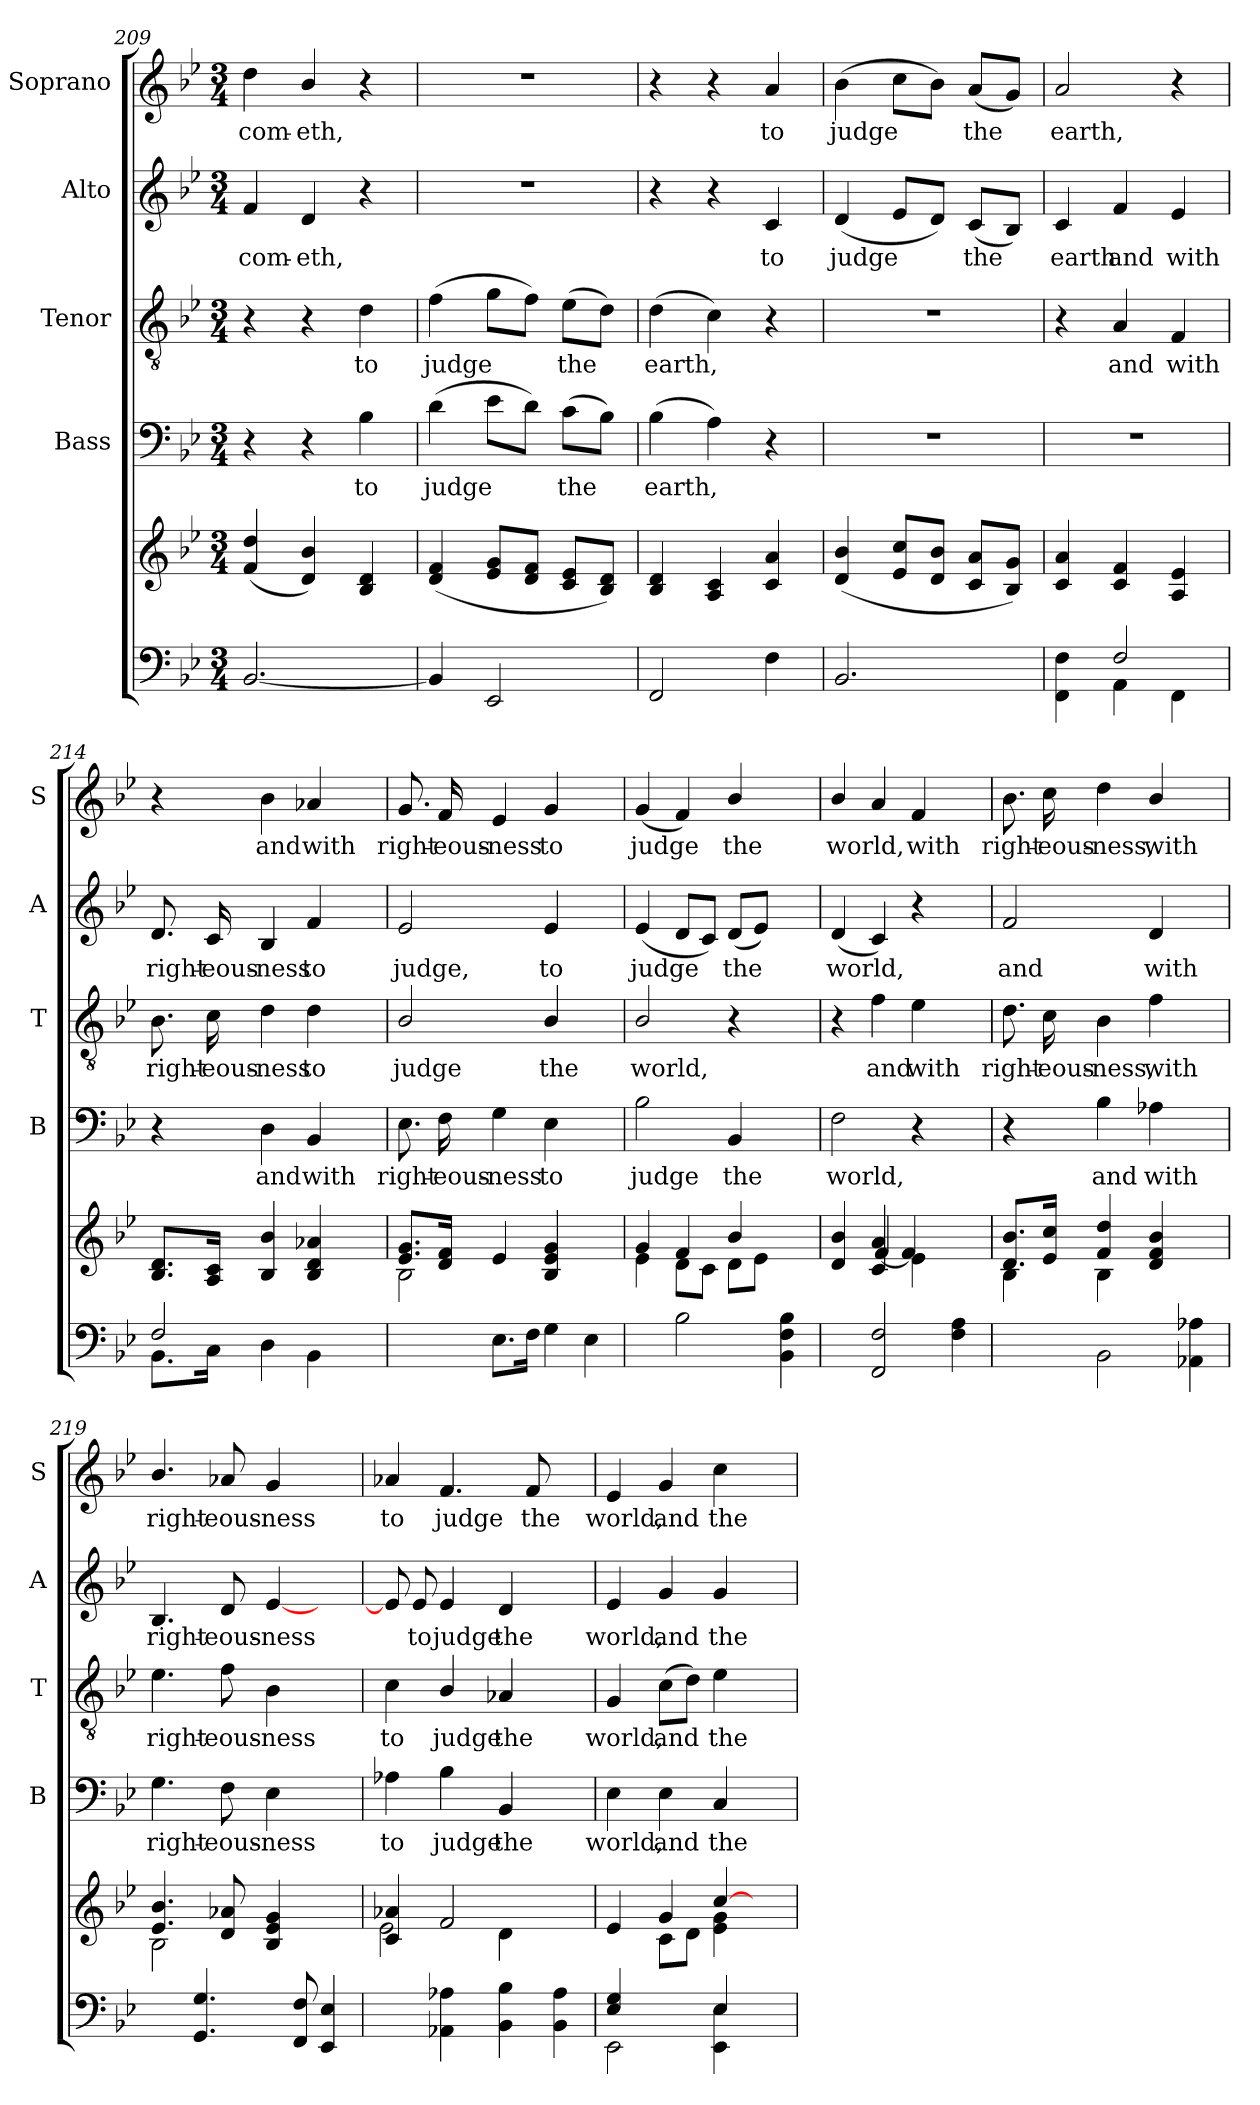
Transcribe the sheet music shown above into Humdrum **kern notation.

**kern	**kern	**kern	**text	**kern	**text	**kern	**text	**kern	**text
*part6	*part5	*part4	*part4	*part3	*part3	*part2	*part2	*part1	*part1
*staff6	*staff5	*staff4	*staff4	*staff3	*staff3	*staff2	*staff2	*staff1	*staff1
*	*	*I"Bass	*	*I"Tenor	*	*I"Alto	*	*I"Soprano	*
*	*	*I'B	*	*I'T	*	*I'A	*	*I'S	*
*clefF4	*clefG2	*clefF4	*	*clefGv2	*	*clefG2	*	*clefG2	*
*k[b-e-]	*k[b-e-]	*k[b-e-]	*	*k[b-e-]	*	*k[b-e-]	*	*k[b-e-]	*
*B-:	*B-:	*B-:	*	*B-:	*	*B-:	*	*B-:	*
*M3/4	*M3/4	*M3/4	*	*M3/4	*	*M3/4	*	*M3/4	*
=209	=209	=209	=209	=209	=209	=209	=209	=209	=209
!	!	!	!	!	!	!	!LO:LY:b	!	!LO:LY:b
[2.BB-/	(<4f/ 4dd/	4r	.	4r	.	4f/	com-	4dd\	com-
!	!	!	!	!	!	!	!LO:LY:b	!	!LO:LY:b
.	4d/ 4b-/)	4r	.	4r	.	4d/	-eth,	4b-/	-eth,
!	!	!	!LO:LY:b	!	!LO:LY:b	!	!	!	!
.	4B-/ 4d/	4B-\	to	4d\	to	4r	.	4r	.
=210	=210	=210	=210	=210	=210	=210	=210	=210	=210
!	!	!	!LO:LY:b	!	!LO:LY:b	!	!	!	!
4BB-/]	(<4d/ 4f/	(>4d\	judge	(>4f\	judge	2.r	.	2.r	.
2EE-/	8e-/ 8g/L	8e-\L	.	8g\L	.	.	.	.	.
.	8d/ 8f/J	8d\J)	.	8f\J)	.	.	.	.	.
!	!	!	!LO:LY:b	!	!LO:LY:b	!	!	!	!
.	8c/ 8e-/L	(>8c\L	the	(>8e-\L	the	.	.	.	.
.	8B-/ 8d/J)	8B-\J)	.	8d\J)	.	.	.	.	.
=211	=211	=211	=211	=211	=211	=211	=211	=211	=211
!	!	!	!LO:LY:b	!	!LO:LY:b	!	!	!	!
2FF/	4B-/ 4d/	(>4B-\	earth,	(>4d\	earth,	4r	.	4r	.
.	4A/ 4c/	4A\)	.	4c\)	.	4r	.	4r	.
!	!	!	!	!	!	!	!LO:LY:b	!	!LO:LY:b
4F\	4c/ 4a/	4r	.	4r	.	4c/	to	4a/	to
=212	=212	=212	=212	=212	=212	=212	=212	=212	=212
!	!	!	!	!	!	!	!LO:LY:b	!	!LO:LY:b
2.BB-/	(<4d/ 4b-/	2.r	.	2.r	.	(<4d/	judge	(>4b-\	judge
.	8e-/ 8cc/L	.	.	.	.	8e-/L	.	8cc\L	.
.	8d/ 8b-/J	.	.	.	.	8d/J)	.	8b-\J)	.
!	!	!	!	!	!	!	!LO:LY:b	!	!LO:LY:b
.	8c/ 8a/L	.	.	.	.	(<8c/L	the	(<8a/L	the
.	8B-/ 8g/J)	.	.	.	.	8B-/J)	.	8g/J)	.
!!LO:PB:g=z
=213	=213	=213	=213	=213	=213	=213	=213	=213	=213
*^	*^	*	*	*	*	*	*	*	*
!	!	!	!	!	!	!	!	!	!LO:LY:b	!	!LO:LY:b
4ryy	4FF\ 4F\	4c/ 4a/	2.ryy	2.r	.	4r	.	4c/	earth	2a/	earth,
!	!	!	!	!	!	!	!LO:LY:b	!	!LO:LY:b	!	!
2F/	4AA\	4c/ 4f/	.	.	.	4A/	and	4f/	and	.	.
!	!	!	!	!	!	!	!LO:LY:b	!	!LO:LY:b	!	!
.	4FF\	4A/ 4e-/	.	.	.	4F/	with	4e-/	with	4r	.
=214	=214	=214	=214	=214	=214	=214	=214	=214	=214	=214	=214
!	!	!	!	!	!	!	!LO:LY:b	!	!LO:LY:b	!	!
2F/	8.BB-\L	8.B-/ 8.d/L	2.ryy	4r	.	8.B-\	right-	8.d/	right-	4r	.
!	!	!	!	!	!	!	!LO:LY:b	!	!LO:LY:b	!	!
.	16C\Jk	16A/ 16c/Jk	.	.	.	16c\	-eous-	16c/	-eous-	.	.
!	!	!	!	!	!LO:LY:b	!	!LO:LY:b	!	!LO:LY:b	!	!LO:LY:b
.	4D\	4B-/ 4b-/	.	4D\	and	4d\	-ness	4B-/	-ness	4b-\	and
!	!	!	!	!	!LO:LY:b	!	!LO:LY:b	!	!LO:LY:b	!	!LO:LY:b
4ryy	4BB-\	4B-/ 4d/ 4a-X/	.	4BB-/	with	4d\	to	4f/	to	4a-X/	with
4ryy	4ryy	4ryy	4ryy	4ryy	.	4ryy	.	4ryy	.	4ryy	.
=215	=215	=215	=215	=215	=215	=215	=215	=215	=215	=215	=215
!	!	!	!	!	!LO:LY:b	!	!LO:LY:b	!	!LO:LY:b	!	!LO:LY:b
2.ryy	4ryy	8.e-/ 8.g/L	2B-\	8.E-\	right-	2B-/	judge	2e-/	judge,	8.g/	right-
!	!	!	!	!	!LO:LY:b	!	!	!	!	!	!LO:LY:b
.	.	16d/ 16f/Jk	.	16F\	-eous-	.	.	.	.	16f/	-eous-
!	!	!	!	!	!LO:LY:b	!	!	!	!	!	!LO:LY:b
.	8.E-\L	4e-/	.	4G\	-ness	.	.	.	.	4e-/	-ness
.	16F\Jk	.	.	.	.	.	.	.	.	.	.
!	!	!	!	!	!LO:LY:b	!	!LO:LY:b	!	!LO:LY:b	!	!LO:LY:b
.	4G\	4B-/ 4e-/ 4g/	4ryy	4E-\	to	4B-/	the	4e-/	to	4g/	to
4ryy	4E-\	4ryy	4ryy	4ryy	.	4ryy	.	4ryy	.	4ryy	.
=216	=216	=216	=216	=216	=216	=216	=216	=216	=216	=216	=216
!	!	!	!	!	!LO:LY:b	!	!LO:LY:b	!	!LO:LY:b	!	!LO:LY:b
2.ryy	4ryy	4g/	4e-\	2B-\	judge	2B-/	world,	(<4e-/	judge	(<4g/	judge
.	2B-\	4f/	8d\L	.	.	.	.	8d/L	.	4f/)	.
.	.	.	8c\J	.	.	.	.	8c/J)	.	.	.
!	!	!	!	!	!LO:LY:b	!	!	!	!LO:LY:b	!	!LO:LY:b
.	.	4b-/	8d\L	4BB-/	the	4r	.	(<8d/L	the	4b-/	the
.	.	.	8e-\J	.	.	.	.	8e-/J)	.	.	.
4ryy	4BB-\ 4F\ 4B-\	4ryy	4ryy	4ryy	.	4ryy	.	4ryy	.	4ryy	.
=217	=217	=217	=217	=217	=217	=217	=217	=217	=217	=217	=217
!	!	!	!	!	!LO:LY:b	!	!	!	!LO:LY:b	!	!LO:LY:b
2.ryy	4ryy	4d/ 4b-/	4ryy	2F\	world,	4r	.	(<4d/	world,	4b-/	world,
!	!	!	!	!	!	!	!LO:LY:b	!	!	!	!
.	2FF/ 2F/	4c/ 4a/	[>4f/	.	.	4f\	and	4c/)	.	4a/	.
!	!	!	!	!	!	!	!LO:LY:b	!	!	!	!LO:LY:b
.	.	4e-\	4f/]	4r	.	4e-\	with	4r	.	4f/	with
4ryy	4F\ 4A\	4ryy	4ryy	4ryy	.	4ryy	.	4ryy	.	4ryy	.
!!LO:LB:g=z
=218	=218	=218	=218	=218	=218	=218	=218	=218	=218	=218	=218
!	!	!	!	!	!	!	!LO:LY:b	!	!LO:LY:b	!	!LO:LY:b
2.ryy	4ryy	8.d/ 8.b-/L	4B-\	4r	.	8.d\	right-	2f/	and	8.b-\	right-
!	!	!	!	!	!	!	!LO:LY:b	!	!	!	!LO:LY:b
.	.	16e-/ 16cc/Jk	.	.	.	16c\	-eous-	.	.	16cc\	-eous-
!	!	!	!	!	!LO:LY:b	!	!LO:LY:b	!	!	!	!LO:LY:b
.	2BB-\	4f/ 4dd/	4B-\	4B-\	and	4B-\	-ness,	.	.	4dd\	-ness,
!	!	!	!	!	!LO:LY:b	!	!LO:LY:b	!	!LO:LY:b	!	!LO:LY:b
.	.	4d/ 4f/ 4b-/	4ryy	4A-X\	with	4f\	with	4d/	with	4b-/	with
4ryy	4AA-X\ 4A-X\	4ryy	4ryy	4ryy	.	4ryy	.	4ryy	.	4ryy	.
=219	=219	=219	=219	=219	=219	=219	=219	=219	=219	=219	=219
!	!	!	!	!	!LO:LY:b	!	!LO:LY:b	!	!LO:LY:b	!	!LO:LY:b
2.ryy	4ryy	4.e-/ 4.b-/	2B-\	4.G\	right-	4.e-\	right-	4.B-/	right-	4.b-/	right-
.	4.GG/ 4.G/	.	.	.	.	.	.	.	.	.	.
!	!	!	!	!	!LO:LY:b	!	!LO:LY:b	!	!LO:LY:b	!	!LO:LY:b
.	.	8d/ 8a-X/	.	8F\	-eous-	8f\	-eous-	8d/	-eous-	8a-X/	-eous-
!	!	!	!	!	!LO:LY:b	!	!LO:LY:b	!	!LO:LY:b	!	!LO:LY:b
.	.	4B-/ 4e-/ 4g/	4ryy	4E-\	-ness	4B-\	-ness	[4e-/	-ness	4g/	-ness
.	8FF/ 8F/	.	.	.	.	.	.	.	.	.	.
4ryy	4EE-/ 4E-/	4ryy	4ryy	4ryy	.	4ryy	.	4ryy	.	4ryy	.
=220	=220	=220	=220	=220	=220	=220	=220	=220	=220	=220	=220
!	!	!	!	!	!LO:LY:b	!	!LO:LY:b	!	!	!	!LO:LY:b
2.ryy	4ryy	4c/ 4a-X/	2e-\	4A-X\	to	4c\	to	8e-/]	.	4a-X/	to
!	!	!	!	!	!	!	!	!	!LO:LY:b	!	!
.	.	.	.	.	.	.	.	8e-/	to	.	.
!	!	!	!	!	!LO:LY:b	!	!LO:LY:b	!	!LO:LY:b	!	!LO:LY:b
.	4AA-X\ 4A-X\	2f/	.	4B-\	judge	4B-/	judge	4e-/	judge	4.f/	judge
!	!	!	!	!	!LO:LY:b	!	!LO:LY:b	!	!LO:LY:b	!	!
.	4BB-\ 4B-\	.	4d\	4BB-/	the	4A-X/	the	4d/	the	.	.
!	!	!	!	!	!	!	!	!	!	!	!LO:LY:b
.	.	.	.	.	.	.	.	.	.	8f/	the
4ryy	4BB-\ 4A-\	4ryy	4ryy	4ryy	.	4ryy	.	4ryy	.	4ryy	.
=221	=221	=221	=221	=221	=221	=221	=221	=221	=221	=221	=221
!	!	!	!	!	!LO:LY:b	!	!LO:LY:b	!	!LO:LY:b	!	!LO:LY:b
4E-/ 4G/	2EE-\	4e-/	4ryy	4E-\	world,	4G/	world,	4e-/	world,	4e-/	world,
!	!	!	!	!	!LO:LY:b	!	!LO:LY:b	!	!LO:LY:b	!	!LO:LY:b
4ryy	.	4g/	8c\L	4E-\	and	(>8c\L	and	4g/	and	4g/	and
.	.	.	8d\J	.	.	8d\J)	.	.	.	.	.
!	!	!	!	!	!LO:LY:b	!	!LO:LY:b	!	!LO:LY:b	!	!LO:LY:b
4E-/	4EE-\ 4E-\	[>4cc/	4e-\ 4g\	4C/	the	4e-\	the	4g/	the	4cc\	the
4ryy	4ryy	4ryy	4ryy	4ryy	.	4ryy	.	4ryy	.	4ryy	.
*v	*v	*	*	*	*	*	*	*	*	*	*
*	*v	*v	*	*	*	*	*	*	*	*
=	=	=	=	=	=	=	=	=	=
*-	*-	*-	*-	*-	*-	*-	*-	*-	*-
